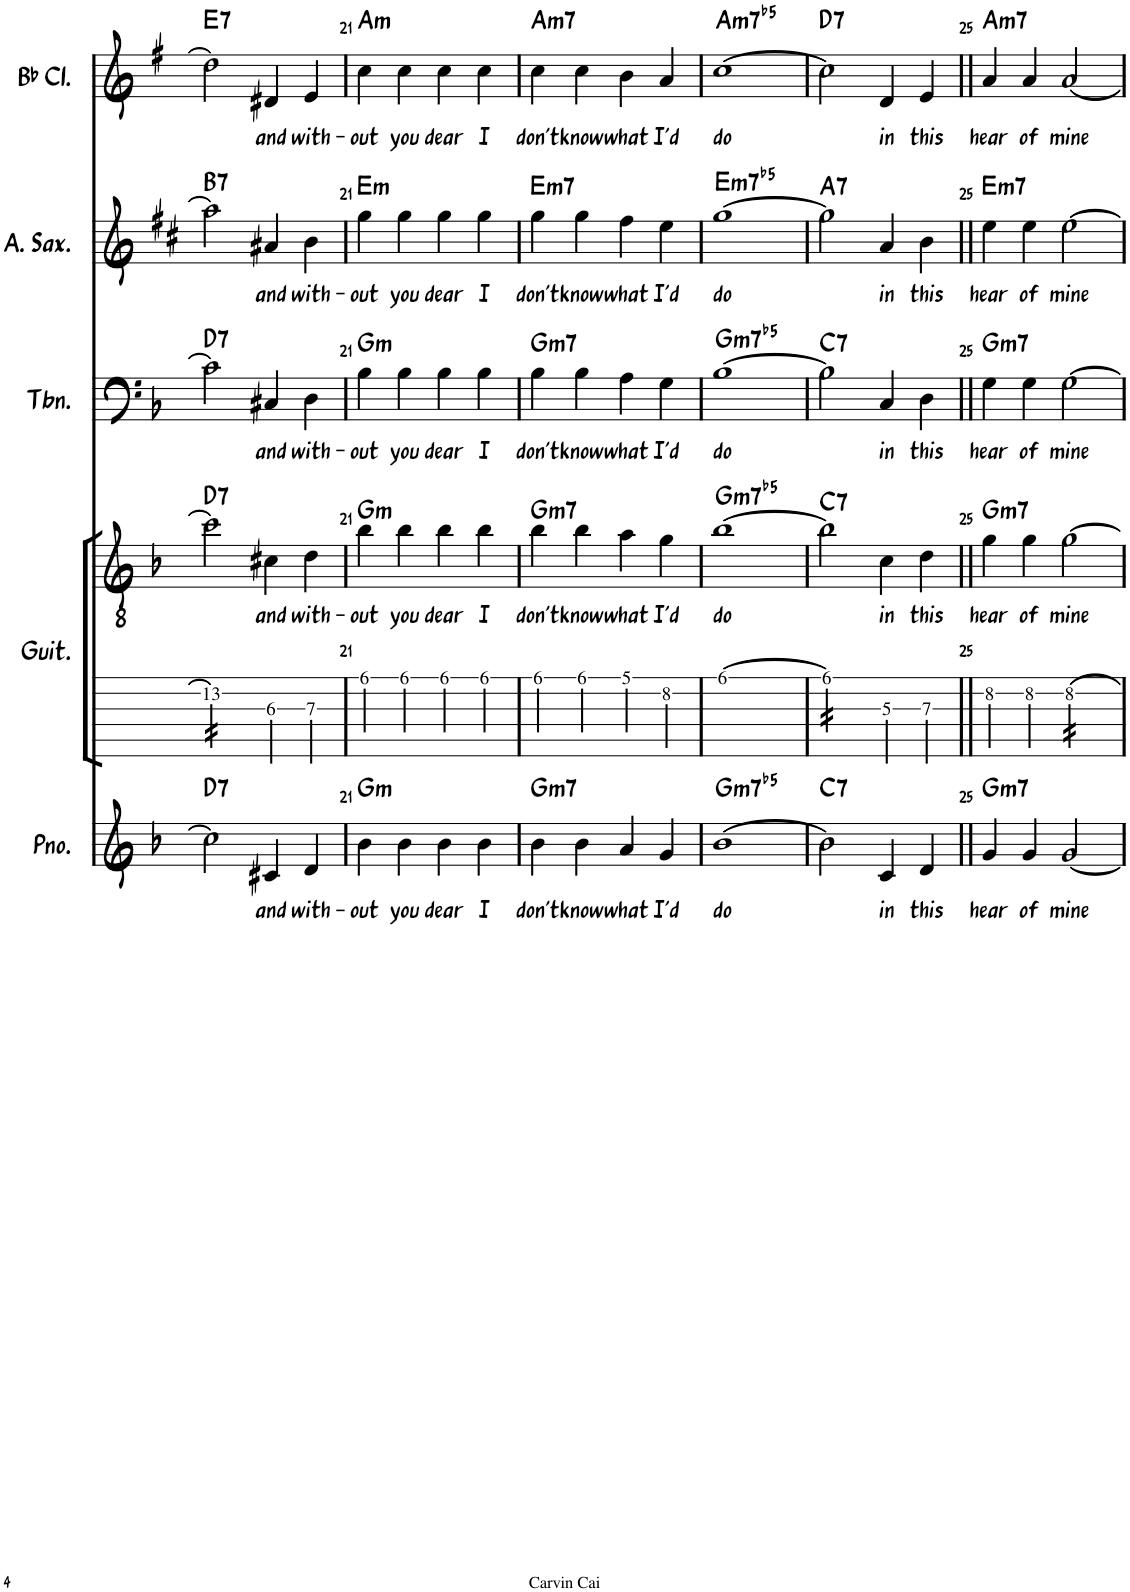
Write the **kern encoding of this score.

**kern	**text	**harte	**kern	**kern	**text	**harte	**kern	**text	**harte	**kern	**text	**harte	**kern	**text	**harte
*part5	*part5	*part5	*part4	*part4	*part4	*part4	*part3	*part3	*part3	*part2	*part2	*part2	*part1	*part1	*part1
*staff6	*staff6	*	*staff5	*staff4	*staff4	*	*staff3	*staff3	*	*staff2	*staff2	*	*staff1	*staff1	*
*I"钢琴	*	*	*I"原音吉他	*	*	*	*I"长号	*	*	*I"中音萨克斯	*	*	*I"降B调单簧管	*	*
!!LO:PB:g=z
*clefG2	*	*	*	*clefGv2	*	*	*clefF4	*	*	*clefG2	*	*	*clefG2	*	*
*	*	*	*	*	*	*	*	*	*	*Trd5c9	*	*	*Trd1c2	*	*
*k[b-]	*	*	*k[b-]	*k[b-]	*	*	*k[b-]	*	*	*k[f#c#]	*	*	*k[f#]	*	*
*M4/4	*	*	*M4/4	*M4/4	*	*	*M4/4	*	*	*M4/4	*	*	*M4/4	*	*
=20	=20	=20	=20	=20	=20	=20	=20	=20	=20	=20	=20	=20	=20	=20	=20
!	!	!LO:H:kt=7	!	!	!	!LO:H:kt=7	!	!	!LO:H:kt=7	!	!	!LO:H:kt=7	!	!	!LO:H:kt=7
2cc\]	.	D:7	2cc\]	2cc\]	.	D:7	2c\]	.	D:7	2aa\]	.	B:7	2dd\]	.	E:7
!	!LO:LY:b	!	!	!	!LO:LY:b	!	!	!LO:LY:b	!	!	!LO:LY:b	!	!	!LO:LY:b	!
4c#X/	and	.	4c#X\	4c#X\	and	.	4C#X/	and	.	4a#X/	and	.	4d#X/	and	.
!	!LO:LY:b	!	!	!	!LO:LY:b	!	!	!LO:LY:b	!	!	!LO:LY:b	!	!	!LO:LY:b	!
4d/	with-	.	4d\	4d\	with-	.	4D\	with-	.	4b\	with-	.	4e/	with-	.
=21	=21	=21	=21	=21	=21	=21	=21	=21	=21	=21	=21	=21	=21	=21	=21
!	!LO:LY:b	!LO:H:kt=m	!	!	!LO:LY:b	!LO:H:kt=m	!	!LO:LY:b	!LO:H:kt=m	!	!LO:LY:b	!LO:H:kt=m	!	!LO:LY:b	!LO:H:kt=m
4b-\	-out	G:min	4b-\	4b-\	-out	G:min	4B-\	-out	G:min	4gg\	-out	E:min	4cc\	-out	A:min
!	!LO:LY:b	!	!	!	!LO:LY:b	!	!	!LO:LY:b	!	!	!LO:LY:b	!	!	!LO:LY:b	!
4b-\	you	.	4b-\	4b-\	you	.	4B-\	you	.	4gg\	you	.	4cc\	you	.
!	!LO:LY:b	!	!	!	!LO:LY:b	!	!	!LO:LY:b	!	!	!LO:LY:b	!	!	!LO:LY:b	!
4b-\	dear	.	4b-\	4b-\	dear	.	4B-\	dear	.	4gg\	dear	.	4cc\	dear	.
!	!LO:LY:b	!	!	!	!LO:LY:b	!	!	!LO:LY:b	!	!	!LO:LY:b	!	!	!LO:LY:b	!
4b-\	I	.	4b-\	4b-\	I	.	4B-\	I	.	4gg\	I	.	4cc\	I	.
=22	=22	=22	=22	=22	=22	=22	=22	=22	=22	=22	=22	=22	=22	=22	=22
!	!LO:LY:b	!LO:H:kt=m7	!	!	!LO:LY:b	!LO:H:kt=m7	!	!LO:LY:b	!LO:H:kt=m7	!	!LO:LY:b	!LO:H:kt=m7	!	!LO:LY:b	!LO:H:kt=m7
4b-\	don't	G:min7	4b-\	4b-\	don't	G:min7	4B-\	don't	G:min7	4gg\	don't	E:min7	4cc\	don't	A:min7
!	!LO:LY:b	!	!	!	!LO:LY:b	!	!	!LO:LY:b	!	!	!LO:LY:b	!	!	!LO:LY:b	!
4b-\	know	.	4b-\	4b-\	know	.	4B-\	know	.	4gg\	know	.	4cc\	know	.
!	!LO:LY:b	!	!	!	!LO:LY:b	!	!	!LO:LY:b	!	!	!LO:LY:b	!	!	!LO:LY:b	!
4a/	what	.	4a\	4a\	what	.	4A\	what	.	4ff#\	what	.	4b\	what	.
!	!LO:LY:b	!	!	!	!LO:LY:b	!	!	!LO:LY:b	!	!	!LO:LY:b	!	!	!LO:LY:b	!
4g/	I'd	.	4g\	4g\	I'd	.	4G\	I'd	.	4ee\	I'd	.	4a/	I'd	.
=23	=23	=23	=23	=23	=23	=23	=23	=23	=23	=23	=23	=23	=23	=23	=23
!	!LO:LY:b	!LO:H:kt=m7b5	!	!	!LO:LY:b	!LO:H:kt=m7b5	!	!LO:LY:b	!LO:H:kt=m7b5	!	!LO:LY:b	!LO:H:kt=m7b5	!	!LO:LY:b	!LO:H:kt=m7b5
[1b-	do	G:hdim7	[1b-	[1b-	do	G:hdim7	[1B-	do	G:hdim7	[1gg	do	E:hdim7	[1cc	do	A:hdim7
=24	=24	=24	=24	=24	=24	=24	=24	=24	=24	=24	=24	=24	=24	=24	=24
!	!	!LO:H:kt=7	!	!	!	!LO:H:kt=7	!	!	!LO:H:kt=7	!	!	!LO:H:kt=7	!	!	!LO:H:kt=7
2b-\]	.	C:7	2b-\]	2b-\]	.	C:7	2B-\]	.	C:7	2gg\]	.	A:7	2cc\]	.	D:7
!	!LO:LY:b	!	!	!	!LO:LY:b	!	!	!LO:LY:b	!	!	!LO:LY:b	!	!	!LO:LY:b	!
4c/	in	.	4c\	4c\	in	.	4C/	in	.	4a/	in	.	4d/	in	.
!	!LO:LY:b	!	!	!	!LO:LY:b	!	!	!LO:LY:b	!	!	!LO:LY:b	!	!	!LO:LY:b	!
4d/	this	.	4d\	4d\	this	.	4D\	this	.	4b\	this	.	4e/	this	.
=25||	=25||	=25||	=25||	=25||	=25||	=25||	=25||	=25||	=25||	=25||	=25||	=25||	=25||	=25||	=25||
!	!LO:LY:b	!LO:H:kt=m7	!	!	!LO:LY:b	!LO:H:kt=m7	!	!LO:LY:b	!LO:H:kt=m7	!	!LO:LY:b	!LO:H:kt=m7	!	!LO:LY:b	!LO:H:kt=m7
4g/	hear	G:min7	4g\	4g\	hear	G:min7	4G\	hear	G:min7	4ee\	hear	E:min7	4a/	hear	A:min7
!	!LO:LY:b	!	!	!	!LO:LY:b	!	!	!LO:LY:b	!	!	!LO:LY:b	!	!	!LO:LY:b	!
4g/	of	.	4g\	4g\	of	.	4G\	of	.	4ee\	of	.	4a/	of	.
!	!LO:LY:b	!	!	!	!LO:LY:b	!	!	!LO:LY:b	!	!	!LO:LY:b	!	!	!LO:LY:b	!
[2g/	mine	.	[2g\	[2g\	mine	.	[2G\	mine	.	[2ee\	mine	.	[2a/	mine	.
=	=	=	=	=	=	=	=	=	=	=	=	=	=	=	=
*-	*-	*-	*-	*-	*-	*-	*-	*-	*-	*-	*-	*-	*-	*-	*-
